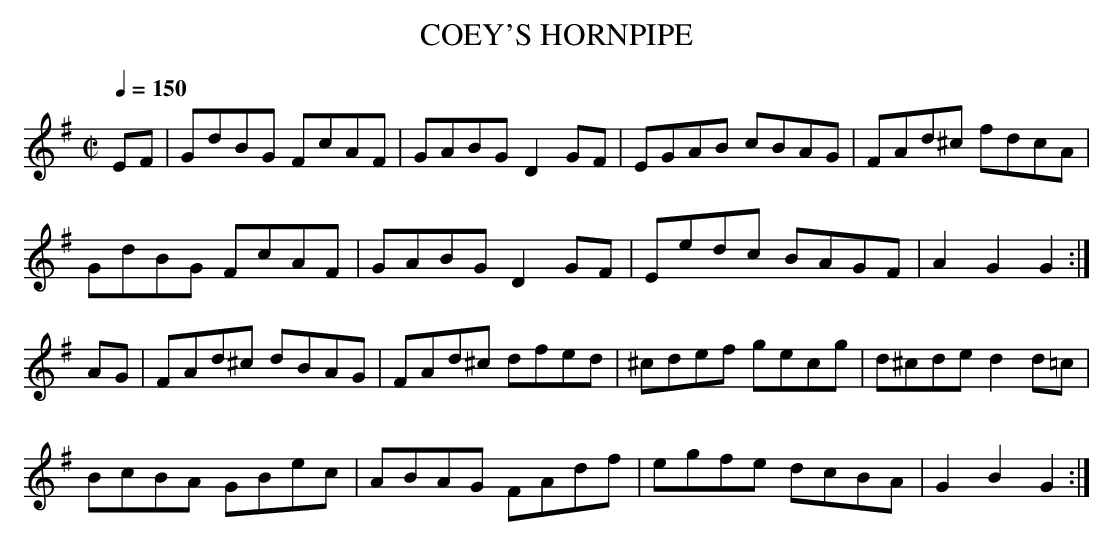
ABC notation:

X:1
T:COEY'S HORNPIPE
Q:1/4=150
M:C|
L:1/8
K:G
EF|GdBG FcAF|GABG D2GF|EGAB cBAG|FAd^c fdcA|
GdBG FcAF|GABG D2GF|Eedc BAGF|A2G2G2:|
AG|FAd^c dBAG|FAd^c dfed|^cdef gecg|d^cde d2d=c|
BcBA GBec|ABAG FAdf|egfe dcBA|G2B2G2:|
